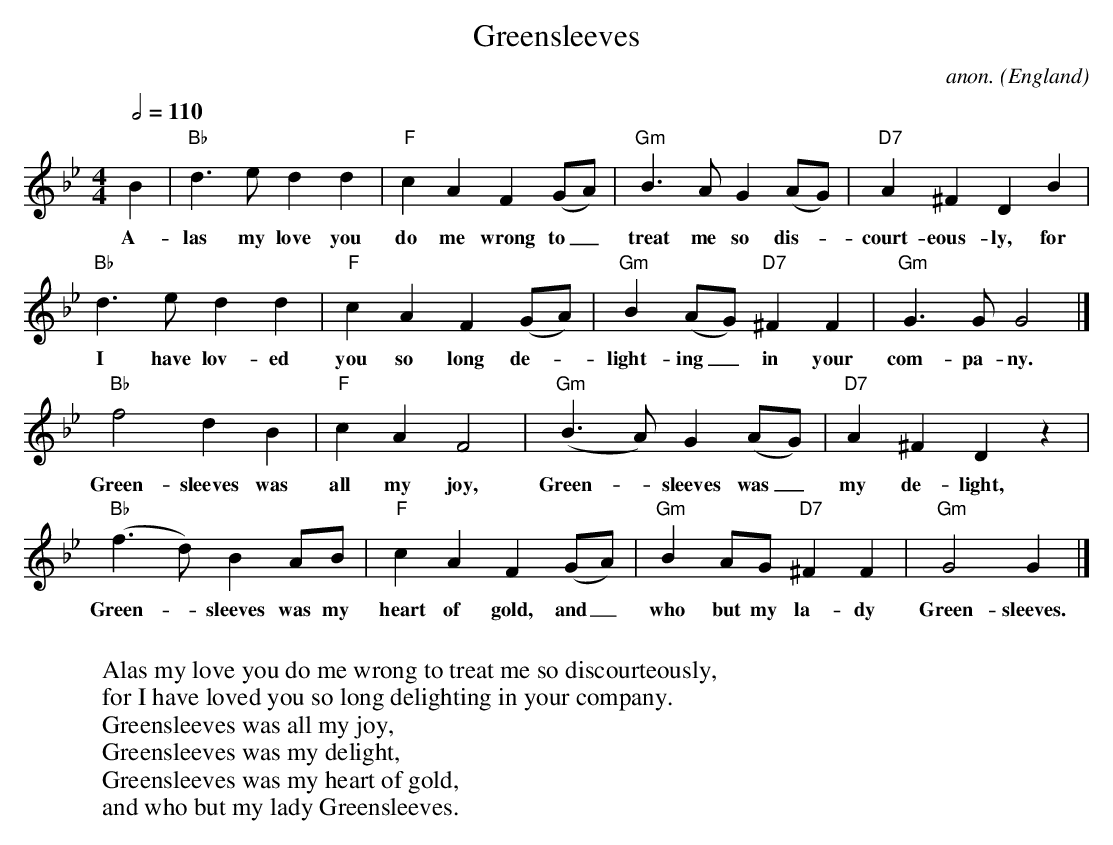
X:1
T:Greensleeves
C:anon.
O:England
M:4/4
L:1/4
Q:1/2=110
K:Gm
B|"Bb"d>e dd|"F"cA F(G/A/)|"Gm"B>A G(A/G/)|"D7"A^FDB|
w:A-las my love you do me wrong to_ treat me so dis-_court-eous-ly, for
"Bb"d>e dd|"F"cA F(G/A/)|"Gm"B(A/G/) "D7"^FF|"Gm"G>GG2|]
w:I have lov-ed you so long de-_light-ing_ in your com-pa-ny.
"Bb"f2 dB|"F"cA F2|"Gm"(B>A) G(A/G/)|"D7"A^FDz|
w:Green-sleeves was all my joy, Green-_sleeves was_ my de-light,
"Bb"(f>d) BA/B/|"F"cA F(G/A/)|"Gm"BA/G/ "D7"^FF|"Gm"G2G|]
w:Green-_sleeves was my heart of gold, and_ who but my la-dy Green-sleeves.
W:
W:Alas my love you do me wrong to treat me so discourteously,
W:for I have loved you so long delighting in your company.
W:Greensleeves was all my joy,
W:Greensleeves was my delight,
W:Greensleeves was my heart of gold,
W:and who but my lady Greensleeves.
